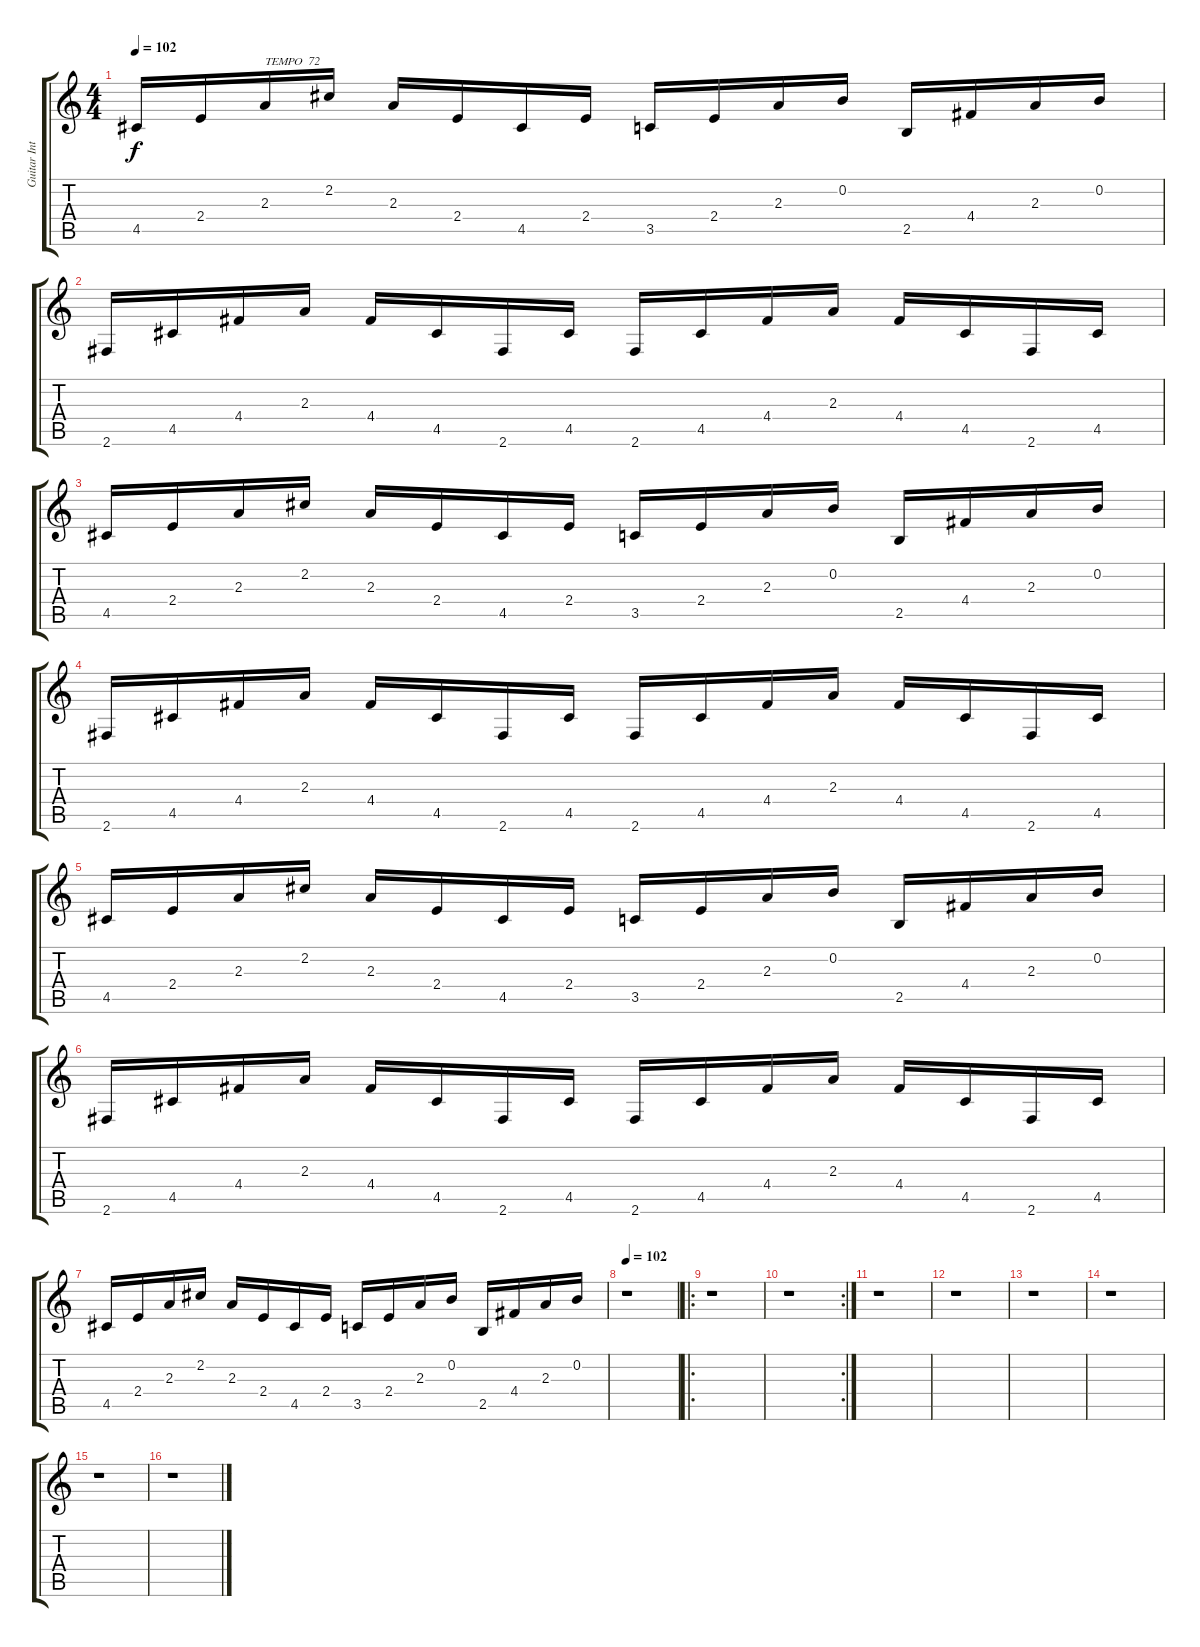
\track ("Guitar Intro" "Guitar Int") {instrument electricguitarclean}
\staff {score tabs}
\tuning (E4 B3 G3 D3 A2 E2) {hide}
\ts (4 4)
\tempo 102
\tempo 72
\tempo 102
\clef g2
\ks c
4.5.16{dy f instrument electricguitarclean} 2.4.16 2.3.16{txt "TEMPO  72"} 2.2.16 2.3.16 2.4.16 4.5.16 2.4.16 3.5.16 2.4.16 2.3.16 0.2.16 2.5.16 4.4.16 2.3.16 0.2.16 |
2.6.16 4.5.16 4.4.16 2.3.16 4.4.16 4.5.16 2.6.16 4.5.16 2.6.16 4.5.16 4.4.16 2.3.16 4.4.16 4.5.16 2.6.16 4.5.16 |
4.5.16 2.4.16 2.3.16 2.2.16 2.3.16 2.4.16 4.5.16 2.4.16 3.5.16 2.4.16 2.3.16 0.2.16 2.5.16 4.4.16 2.3.16 0.2.16 |
2.6.16 4.5.16 4.4.16 2.3.16 4.4.16 4.5.16 2.6.16 4.5.16 2.6.16 4.5.16 4.4.16 2.3.16 4.4.16 4.5.16 2.6.16 4.5.16 |
4.5.16 2.4.16 2.3.16 2.2.16 2.3.16 2.4.16 4.5.16 2.4.16 3.5.16 2.4.16 2.3.16 0.2.16 2.5.16 4.4.16 2.3.16 0.2.16 |
2.6.16 4.5.16 4.4.16 2.3.16 4.4.16 4.5.16 2.6.16 4.5.16 2.6.16 4.5.16 4.4.16 2.3.16 4.4.16 4.5.16 2.6.16 4.5.16 |
4.5.16 2.4.16 2.3.16 2.2.16 2.3.16 2.4.16 4.5.16 2.4.16 3.5.16 2.4.16 2.3.16 0.2.16 2.5.16 4.4.16 2.3.16 0.2.16 |
\tempo 102
r.1 |
\ro
r.1 |
\rc 2
r.1 |
r.1 |
r.1 |
r.1 |
r.1 |
r.1 |
r.1
